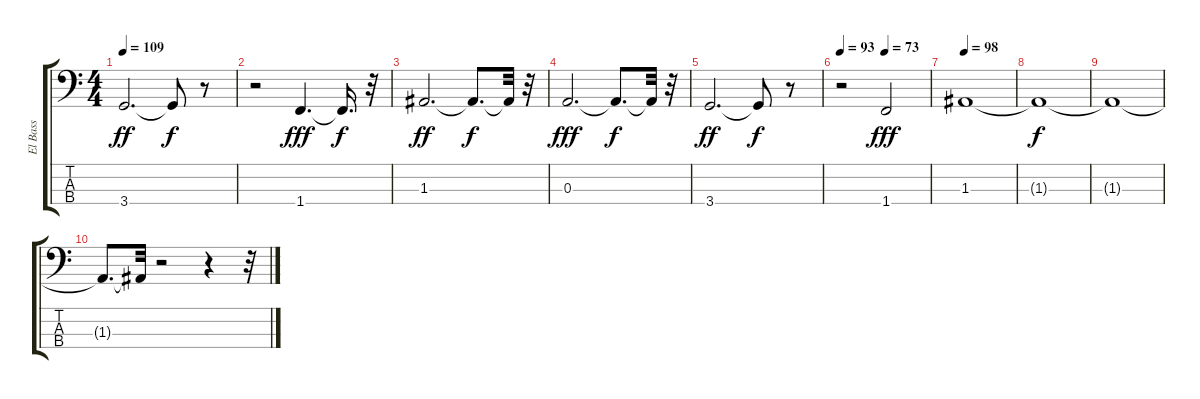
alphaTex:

\track ("El Bass" "El Bass") {instrument fretlessbass}
\staff {score tabs}
\tuning (G2 D2 A1 E1) {hide}
\ts (4 4)
\tempo 109
\clef f4
\ks c
3.4.2{d dy ff} 3.4{t}.8{dy f} r.8 |
r.2 1.4.4{d dy fff} 1.4{t}.16{d dy f} r.32 |
1.3.2{d dy ff} 1.3{t}.8{d dy f} 1.3{t}.32 r.32 |
0.3.2{d dy fff} 0.3{t}.8{d dy f} 0.3{t}.32 r.32 |
3.4.2{d dy ff} 3.4{t}.8{dy f} r.8 |
\tempo 93
\tempo (73 0.5)
r.2 1.4.2{dy fff} |
\tempo 98
1.3.1 |
1.3{t}.1{dy f} |
1.3{t}.1 |
1.3{t}.8{d} 1.3{t}.32 r.2 r.4 r.32
